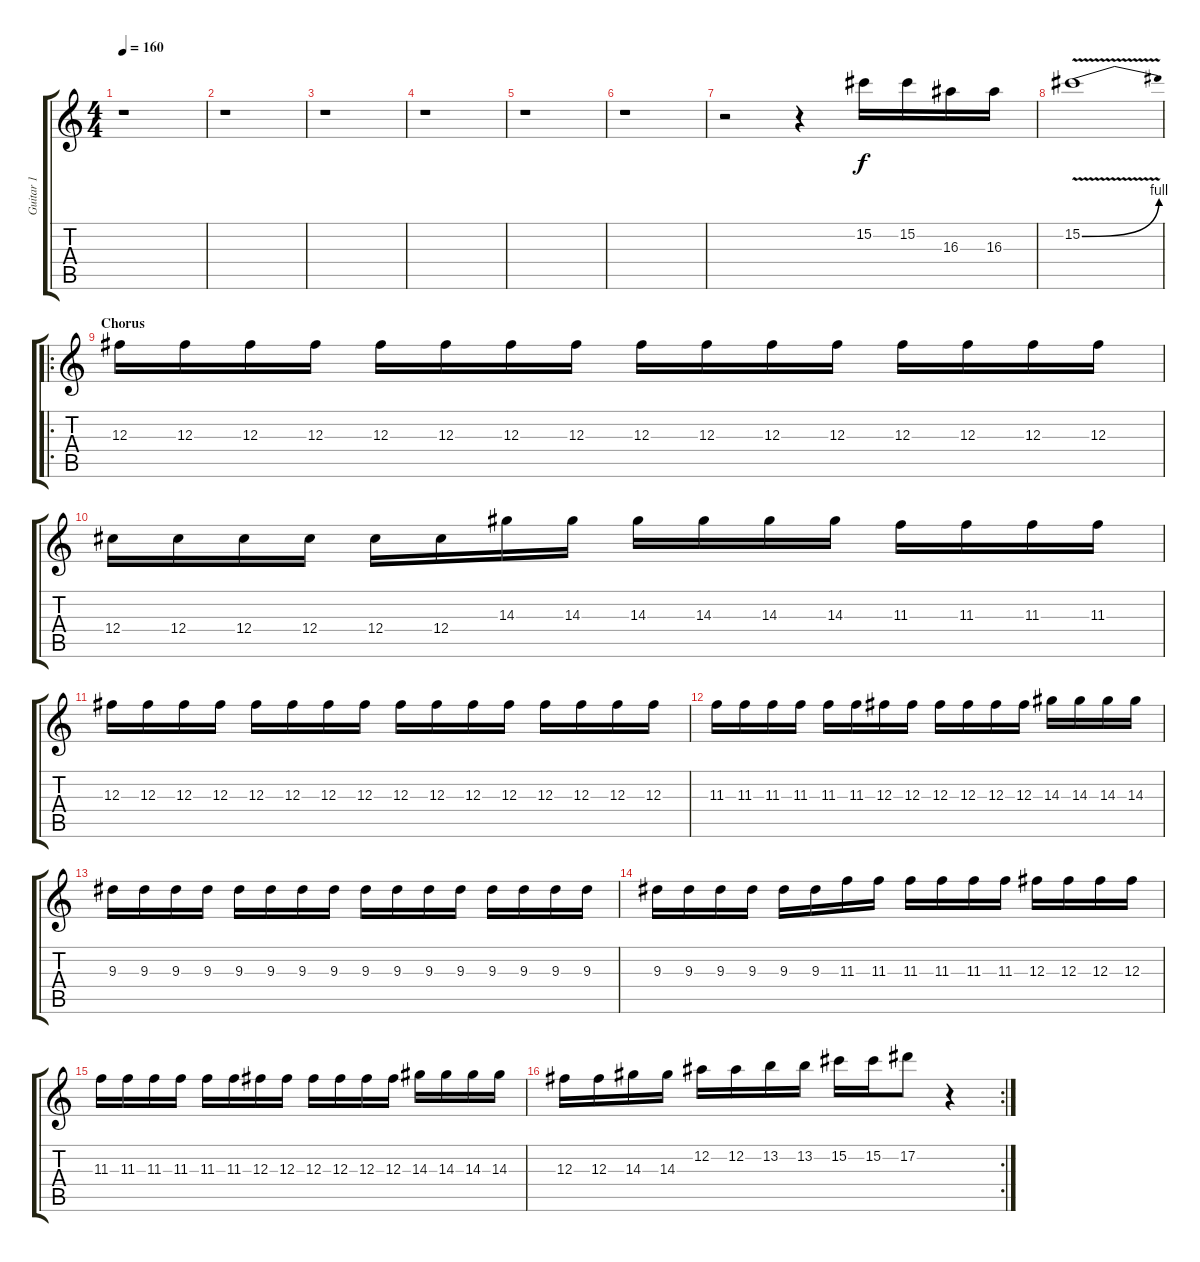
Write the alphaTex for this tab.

\track ("Guitar 1" "Guitar 1") {instrument distortionguitar}
\staff {score tabs}
\tuning (Eb4 Bb3 Gb3 Db3 Ab2 Eb2) {hide}
\ts (4 4)
\tempo 160
\clef g2
\ks c
r.1{dy f} |
r.1 |
r.1 |
r.1 |
r.1 |
r.1 |
r.2 r.4 15.2.16 15.2.16 16.3.16 16.3.16 |
15.2{be (bend 0 0 60 4) v}.1 |
\ro
\section ("" "Chorus")
12.3.16 12.3.16 12.3.16 12.3.16 12.3.16 12.3.16 12.3.16 12.3.16 12.3.16 12.3.16 12.3.16 12.3.16 12.3.16 12.3.16 12.3.16 12.3.16 |
12.4.16 12.4.16 12.4.16 12.4.16 12.4.16 12.4.16 14.3.16 14.3.16 14.3.16 14.3.16 14.3.16 14.3.16 11.3.16 11.3.16 11.3.16 11.3.16 |
12.3.16 12.3.16 12.3.16 12.3.16 12.3.16 12.3.16 12.3.16 12.3.16 12.3.16 12.3.16 12.3.16 12.3.16 12.3.16 12.3.16 12.3.16 12.3.16 |
11.3.16 11.3.16 11.3.16 11.3.16 11.3.16 11.3.16 12.3.16 12.3.16 12.3.16 12.3.16 12.3.16 12.3.16 14.3.16 14.3.16 14.3.16 14.3.16 |
9.3.16 9.3.16 9.3.16 9.3.16 9.3.16 9.3.16 9.3.16 9.3.16 9.3.16 9.3.16 9.3.16 9.3.16 9.3.16 9.3.16 9.3.16 9.3.16 |
9.3.16 9.3.16 9.3.16 9.3.16 9.3.16 9.3.16 11.3.16 11.3.16 11.3.16 11.3.16 11.3.16 11.3.16 12.3.16 12.3.16 12.3.16 12.3.16 |
11.3.16 11.3.16 11.3.16 11.3.16 11.3.16 11.3.16 12.3.16 12.3.16 12.3.16 12.3.16 12.3.16 12.3.16 14.3.16 14.3.16 14.3.16 14.3.16 |
\rc 2
12.3.16 12.3.16 14.3.16 14.3.16 12.2.16 12.2.16 13.2.16 13.2.16 15.2.16 15.2.16 17.2.8 r.4
